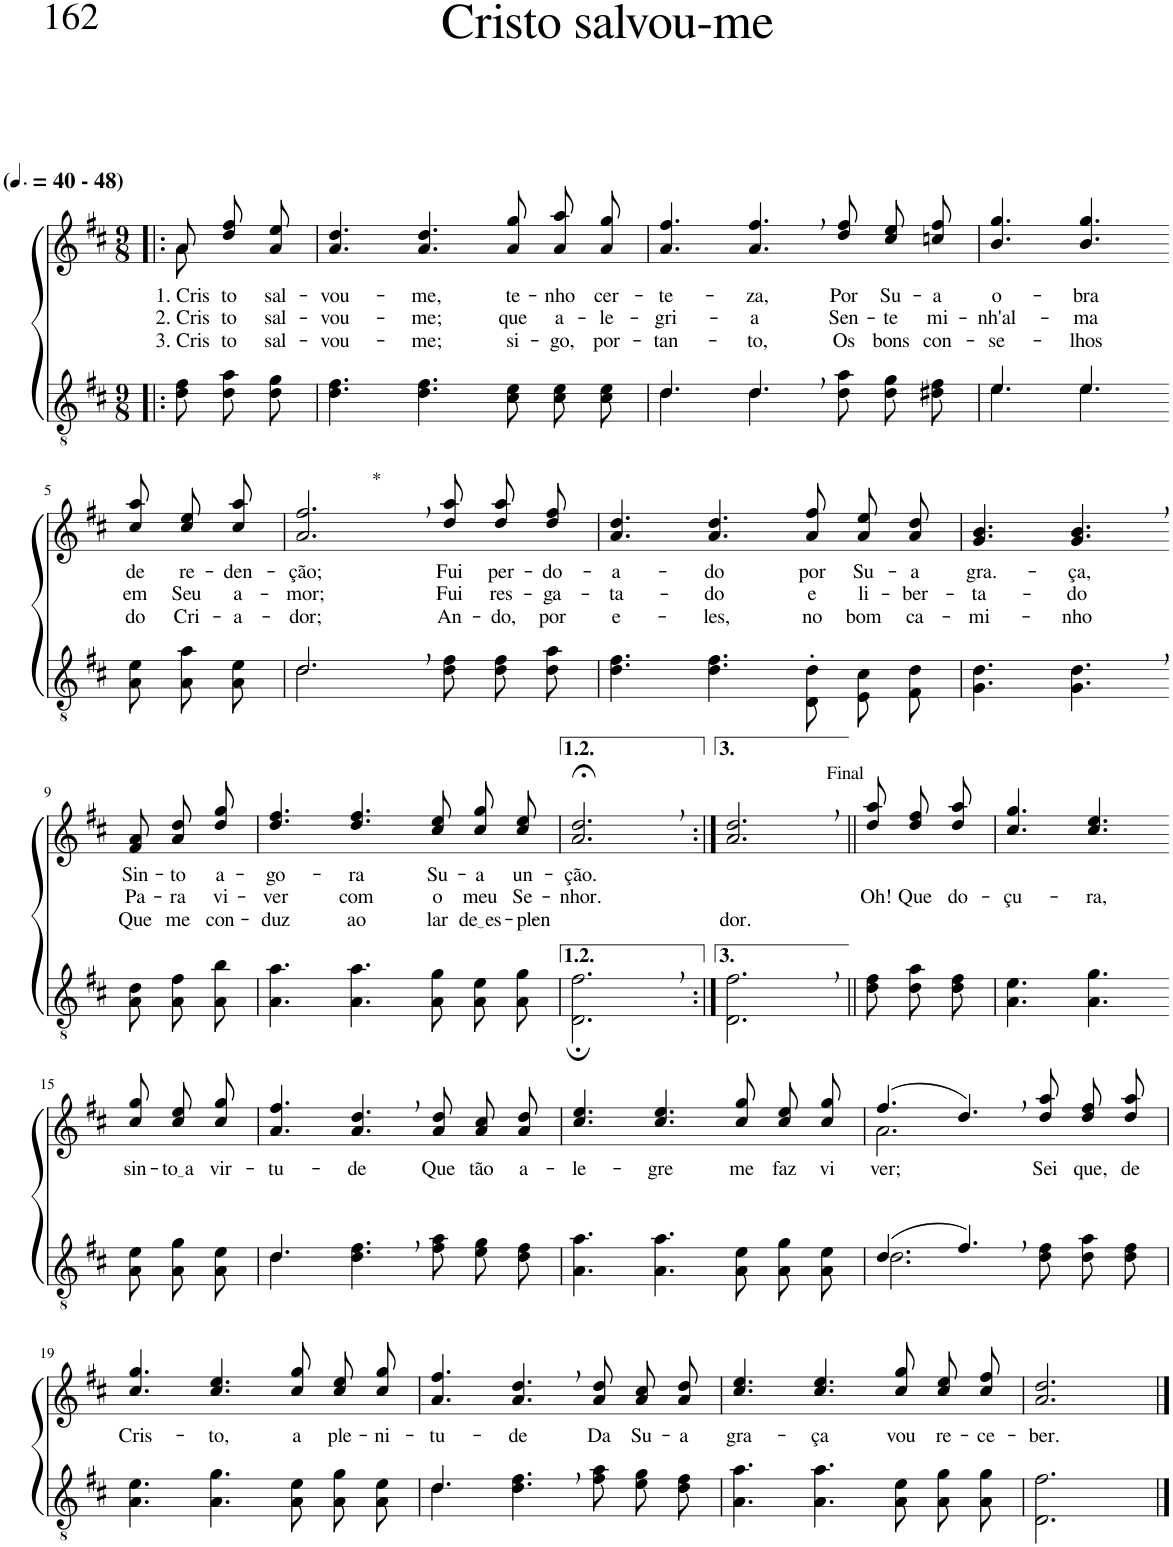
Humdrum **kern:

**kern	**kern	**text	**text	**text
*part2	*part1	*part1	*part1	*part1
*staff2	*staff1	*staff1	*staff1	*staff1
*I"Parte III e IV	*I"Parte I e II	*	*	*
*clefGv2	*clefG2	*	*	*
*Trd4c7	*Trd4c7	*	*	*
*k[f#c#]	*k[f#c#]	*	*	*
*M9/8	*M9/8	*	*	*
*MM60	*MM60	*	*	*
=1!|:	=1!|:	=1!|:	=1!|:	=1!|:
*	*^	*	*	*
!	!LO:TX:a:B:t=(	!	!	!	!
!	!LO:TX:a:B:t=- 48)	!	!	!	!
!	!	!	!LO:LY:b	!LO:LY:b	!LO:LY:b
8d\ 8f#\L	8a\L	8a\	1. Cris-	2. Cris-	3. Cris-
!	!	!	!LO:LY:b	!LO:LY:b	!LO:LY:b
8d\ 8a\	8dd\ 8ff#\	4ryy	-to	-to	-to
!	!	!	!LO:LY:b	!LO:LY:b	!LO:LY:b
8d\ 8g\J	8a\ 8ee\J	.	sal-	sal-	sal-
*	*v	*v	*	*	*
=2	=2	=2	=2	=2
!	!	!LO:LY:b	!LO:LY:b	!LO:LY:b
4.d\ 4.f#\	4.a/ 4.dd/	-vou-	-vou-	-vou-
!	!	!LO:LY:b	!LO:LY:b	!LO:LY:b
4.d\ 4.f#\	4.a/ 4.dd/	-me,	-me;	-me;
!	!	!LO:LY:b	!LO:LY:b	!LO:LY:b
8c#\ 8e\L	8a\ 8gg\L	te-	que	si-
!	!	!LO:LY:b	!LO:LY:b	!LO:LY:b
8c#\ 8e\	8a\ 8aa\	-nho	a-	-go,
!	!	!LO:LY:b	!LO:LY:b	!LO:LY:b
8c#\ 8e\J	8a\ 8gg\J	cer-	-le-	por-
=3	=3	=3	=3	=3
*^	*	*	*	*
!	!	!	!LO:LY:b	!LO:LY:b	!LO:LY:b
4.d\	4.d/	4.a/ 4.ff#/	-te-	-gri-	-tan-
!	!	!	!LO:LY:b	!LO:LY:b	!LO:LY:b
4.d,\	4.d/	4.a/, 4.ff#/,	-za,	-a	-to,
!	!	!	!LO:LY:b	!LO:LY:b	!LO:LY:b
8d\ 8a\L	4.ryy	8dd\ 8ff#\L	Por	Sen-	Os
!	!	!	!LO:LY:b	!LO:LY:b	!LO:LY:b
8d\ 8g\	.	8cc#\ 8ee\	Su-	-te	bons
!	!	!	!LO:LY:b	!LO:LY:b	!LO:LY:b
8d#X\ 8f#\J	.	8ccn\ 8ff#\J	-a	mi-	con-
=4	=4	=4	=4	=4	=4
!	!	!	!LO:LY:b	!LO:LY:b	!LO:LY:b
4.e/	4.e\	4.b/ 4.gg/	o-	-nh'al-	-se-
!	!	!	!LO:LY:b	!LO:LY:b	!LO:LY:b
4.e/	4.e\	4.b/ 4.gg/	-bra	-ma	-lhos
!!LO:LB:g=z
=5-	=5-	=5-	=5-	=5-	=5-
!	!	!	!LO:LY:b	!LO:LY:b	!LO:LY:b
*v	*v	*	*	*	*
8A\ 8e\L	8cc#\ 8aa\L	de	em	do
!	!	!LO:LY:b	!LO:LY:b	!LO:LY:b
8A\ 8a\	8cc#\ 8ee\	re-	Seu	Cri-
!	!	!LO:LY:b	!LO:LY:b	!LO:LY:b
8A\ 8e\J	8cc#\ 8aa\J	-den-	a-	-a-
=6	=6	=6	=6	=6
*^	*	*	*	*
!	!	!LO:TX:a:t=*	!	!	!
!	!	!	!LO:LY:b	!LO:LY:b	!LO:LY:b
2.d,\	2.d/	2.a/, 2.ff#/,	-ção;	-mor;	-dor;
!	!	!	!LO:LY:b	!LO:LY:b	!LO:LY:b
8d\ 8f#\L	4.ryy	8dd\ 8aa\L	Fui	Fui	An-
!	!	!	!LO:LY:b	!LO:LY:b	!LO:LY:b
8d\ 8f#\	.	8dd\ 8aa\	per-	res-	-do,
!	!	!	!LO:LY:b	!LO:LY:b	!LO:LY:b
8d\ 8a\J	.	8dd\ 8ff#\J	-do-	-ga-	por
*v	*v	*	*	*	*
=7	=7	=7	=7	=7
!	!	!LO:LY:b	!LO:LY:b	!LO:LY:b
4.d\ 4.f#\	4.a/ 4.dd/	-a-	-ta-	e-
!	!	!LO:LY:b	!LO:LY:b	!LO:LY:b
4.d\ 4.f#\	4.a/ 4.dd/	-do	-do	-les,
!	!	!LO:LY:b	!LO:LY:b	!LO:LY:b
8D'/ 8d'/L	8a\ 8ff#\L	por	e	no
!	!	!LO:LY:b	!LO:LY:b	!LO:LY:b
8E/ 8c#/	8a\ 8ee\	Su-	li-	bom
!	!	!LO:LY:b	!LO:LY:b	!LO:LY:b
8F#/ 8d/J	8a\ 8dd\J	-a	-ber-	ca-
=8	=8	=8	=8	=8
!	!	!LO:LY:b	!LO:LY:b	!LO:LY:b
4.G\ 4.d\	4.g/ 4.b/	gra.-	-ta-	-mi-
!	!	!LO:LY:b	!LO:LY:b	!LO:LY:b
4.G\, 4.d\,	4.g/, 4.b/,	-ça,	-do	-nho
!!LO:LB:g=z
=9-	=9-	=9-	=9-	=9-
!	!	!LO:LY:b	!LO:LY:b	!LO:LY:b
8A\ 8d\L	8f#\ 8a\L	Sin-	Pa-	Que
!	!	!LO:LY:b	!LO:LY:b	!LO:LY:b
8A\ 8f#\	8a\ 8dd\	-to	-ra	me
!	!	!LO:LY:b	!LO:LY:b	!LO:LY:b
8A\ 8b\J	8dd\ 8gg\J	a-	vi-	con-
=10	=10	=10	=10	=10
!	!	!LO:LY:b	!LO:LY:b	!LO:LY:b
4.A\ 4.a\	4.dd/ 4.ff#/	-go-	-ver	-duz
!	!	!LO:LY:b	!LO:LY:b	!LO:LY:b
4.A\ 4.a\	4.dd/ 4.ff#/	-ra	com	ao
!	!	!LO:LY:b	!LO:LY:b	!LO:LY:b
8A\ 8g\L	8cc#\ 8ee\L	Su-	o	lar
!	!	!LO:LY:b	!LO:LY:b	!LO:LY:b
8A\ 8e\	8cc#\ 8gg\	-a	meu	de es
!	!	!LO:LY:b	!LO:LY:b	!LO:LY:b
8A\ 8g\J	8cc#\ 8ee\J	un-	Se-	-plen-
=11	=11	=11	=11	=11
!	!	!LO:LY:b	!LO:LY:b	!
2.D\;, 2.f#\;,	2.a/;<, 2.dd/;<,	-ção.	-nhor.	.
=12:|!	=12:|!	=12:|!	=12:|!	=12:|!
!	!LO:TX:a:t=Final	!	!	!
!	!	!	!	!LO:LY:b
2.D\, 2.f#\,	2.a/, 2.dd/,	.	.	-dor.
=13||	=13||	=13||	=13||	=13||
!	!	!	!LO:LY:b	!
8d\ 8f#\L	8dd\ 8aa\L	.	Oh!	.
!	!	!	!LO:LY:b	!
8d\ 8a\	8dd\ 8ff#\	.	Que	.
!	!	!	!LO:LY:b	!
8d\ 8f#\J	8dd\ 8aa\J	.	do-	.
=14	=14	=14	=14	=14
!	!	!	!LO:LY:b	!
4.A\ 4.e\	4.cc#/ 4.gg/	.	-çu-	.
!	!	!	!LO:LY:b	!
4.A\ 4.g\	4.cc#/ 4.ee/	.	-ra,	.
!!LO:LB:g=z
=15-	=15-	=15-	=15-	=15-
!	!	!LO:LY:b	!	!
8A\ 8e\L	8cc#\ 8gg\L	sin-	.	.
!	!	!LO:LY:b	!	!
8A\ 8g\	8cc#\ 8ee\	to a	.	.
!	!	!LO:LY:b	!	!
8A\ 8e\J	8cc#\ 8gg\J	vir-	.	.
=16	=16	=16	=16	=16
*^	*	*	*	*
!	!	!	!LO:LY:b	!	!
4.d\	4.d/	4.a/ 4.ff#/	-tu-	.	.
!	!	!	!LO:LY:b	!	!
4.d\, 4.f#\,	2.ryy	4.a/, 4.dd/,	-de	.	.
!	!	!	!LO:LY:b	!	!
8f#\ 8a\L	.	8a\ 8dd\L	Que	.	.
!	!	!	!LO:LY:b	!	!
8e\ 8g\	.	8a\ 8cc#\	tão	.	.
!	!	!	!LO:LY:b	!	!
8d\ 8f#\J	.	8a\ 8dd\J	a-	.	.
*v	*v	*	*	*	*
=17	=17	=17	=17	=17
!	!	!LO:LY:b	!	!
4.A\ 4.a\	4.cc#/ 4.ee/	-le-	.	.
!	!	!LO:LY:b	!	!
4.A\ 4.a\	4.cc#/ 4.ee/	-gre	.	.
!	!	!LO:LY:b	!	!
8A\ 8e\L	8cc#\ 8gg\L	me	.	.
!	!	!LO:LY:b	!	!
8A\ 8g\	8cc#\ 8ee\	faz	.	.
!	!	!LO:LY:b	!	!
8A\ 8e\J	8cc#\ 8gg\J	vi-	.	.
=18	=18	=18	=18	=18
*^	*^	*	*	*
!	!	!	!	!LO:LY:b	!	!
(4.d/	2.d\	(4.ff#/	2.a\	-ver;	.	.
4.f#,/)	.	4.dd,/)	.	.	.	.
!	!	!	!	!LO:LY:b	!	!
4.ryy	8d\ 8f#\L	8dd\ 8aa\L	4.ryy	Sei	.	.
!	!	!	!	!LO:LY:b	!	!
.	8d\ 8a\	8dd\ 8ff#\	.	que,	.	.
!	!	!	!	!LO:LY:b	!	!
.	8d\ 8f#\J	8dd\ 8aa\J	.	de	.	.
*v	*v	*	*	*	*	*
*	*v	*v	*	*	*
!!LO:LB:g=z
=19	=19	=19	=19	=19
*k[f#c#]	*k[f#c#]	*	*	*
*^	*	*	*	*
!	!	!	!LO:LY:b	!	!
*v	*v	*	*	*	*
4.A\ 4.e\	4.cc#/ 4.gg/	Cris-	.	.
!	!	!LO:LY:b	!	!
4.A\ 4.g\	4.cc#/ 4.ee/	-to,	.	.
!	!	!LO:LY:b	!	!
8A\ 8e\L	8cc#\ 8gg\L	a	.	.
!	!	!LO:LY:b	!	!
8A\ 8g\	8cc#\ 8ee\	ple-	.	.
!	!	!LO:LY:b	!	!
8A\ 8e\J	8cc#\ 8gg\J	-ni-	.	.
=20	=20	=20	=20	=20
*^	*	*	*	*
!	!	!	!LO:LY:b	!	!
4.d\	4.d/	4.a/ 4.ff#/	-tu-	.	.
!	!	!	!LO:LY:b	!	!
4.d\, 4.f#\,	2.ryy	4.a/, 4.dd/,	-de	.	.
!	!	!	!LO:LY:b	!	!
8f#\ 8a\L	.	8a\ 8dd\L	Da	.	.
!	!	!	!LO:LY:b	!	!
8e\ 8g\	.	8a\ 8cc#\	Su-	.	.
!	!	!	!LO:LY:b	!	!
8d\ 8f#\J	.	8a\ 8dd\J	-a	.	.
*v	*v	*	*	*	*
=21	=21	=21	=21	=21
!	!	!LO:LY:b	!	!
4.A\ 4.a\	4.cc#/ 4.ee/	gra-	.	.
!	!	!LO:LY:b	!	!
4.A\ 4.a\	4.cc#/ 4.ee/	-ça	.	.
!	!	!LO:LY:b	!	!
8A\ 8e\L	8cc#\ 8gg\L	vou	.	.
!	!	!LO:LY:b	!	!
8A\ 8g\	8cc#\ 8ee\	re-	.	.
!	!	!LO:LY:b	!	!
8A\ 8g\J	8cc#\ 8ff#\J	-ce-	.	.
=22	=22	=22	=22	=22
!	!	!LO:LY:b	!	!
2.D\ 2.f#\	2.a/ 2.dd/	-ber.	.	.
==	==	==	==	==
*-	*-	*-	*-	*-
